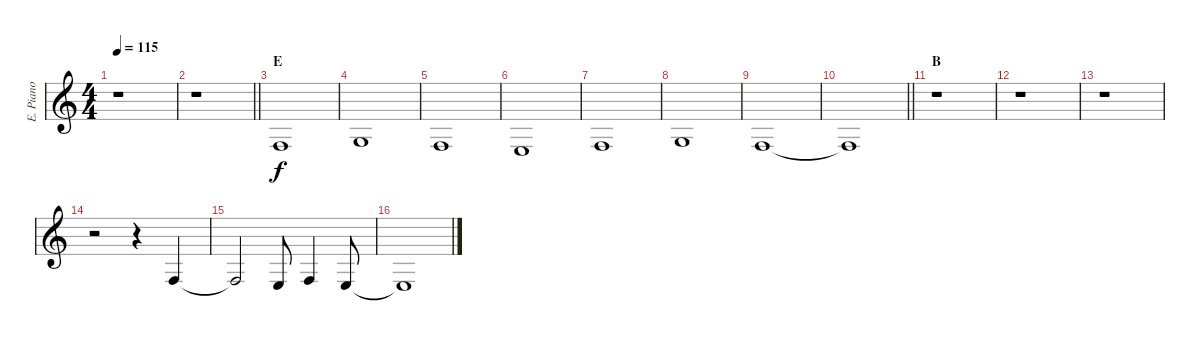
\track ("E. Piano" "E. Piano") {instrument electricgrandpiano}
\staff {score}
\tuning (E4 B3 G3 D3 A2 E2) {hide}
\ts (4 4)
\tempo 115
\clef g2
\ks c
r.1{dy f} |
\barLineRight lightlight
r.1 |
\section ("" "E")
3.4.1 |
0.3.1 |
3.4.1 |
2.4.1 |
3.4.1 |
0.3.1 |
3.4.1 |
\barLineRight lightlight
3.4{t}.1 |
\section ("" "B")
r.1 |
r.1 |
r.1 |
r.2 r.4 3.4.4 |
3.4{t}.2 2.4.8 3.4.4 2.4.8 |
2.4{t}.1
